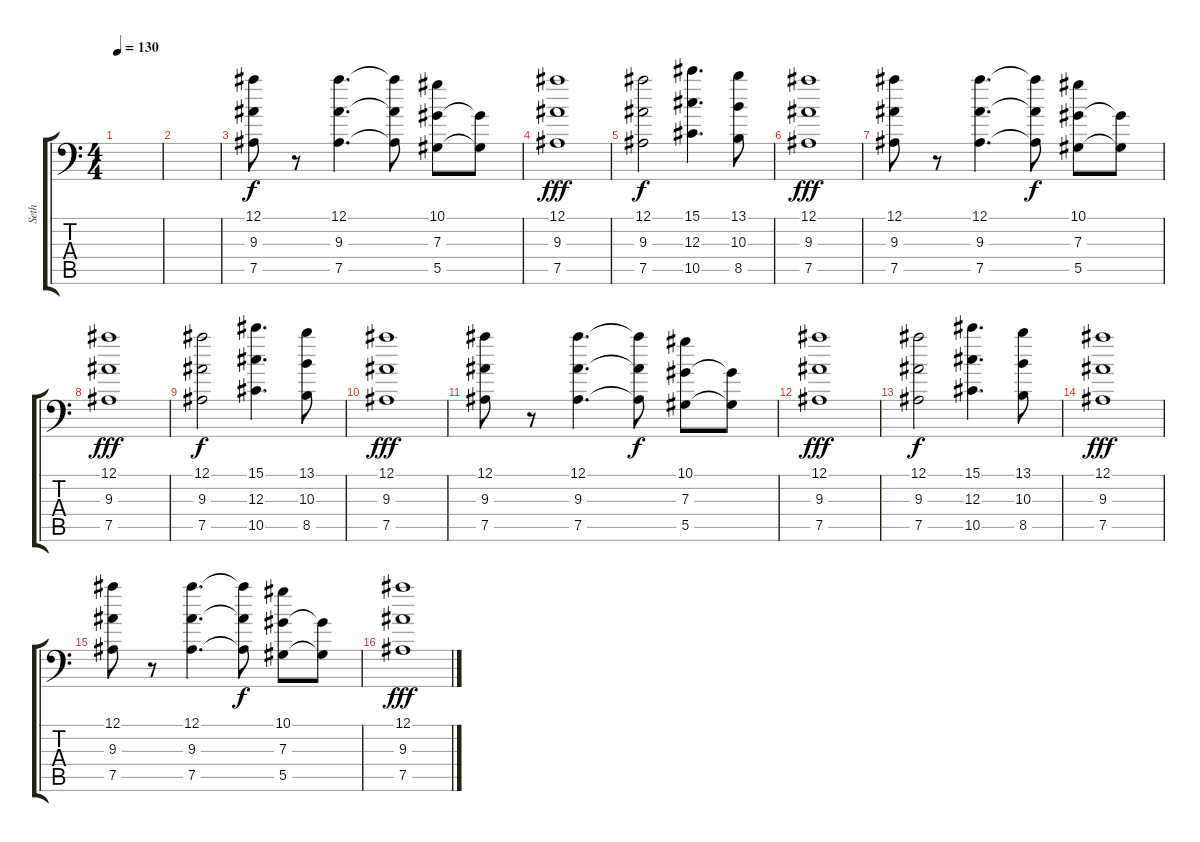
\track ("Seth" "Seth") {instrument acousticguitarsteel}
\staff {score tabs}
\tuning (Bb3 F3 Db3 Ab2 Eb2 Bb1) {hide}
\ts (4 4)
\tempo 130
\clef f4
\ks c
|
|
(12.1 9.3 7.5).8 r.8 (12.1 9.3 7.5).4{d} (12.1{t} 9.3{t} 7.5{t}).8{dy f} (10.1 7.3 5.5).8 (7.3{t} 5.5{t}).8 |
(12.1 9.3 7.5).1{dy fff} |
(12.1 9.3 7.5).2{dy f} (15.1 12.3 10.5).4{d} (13.1 10.3 8.5).8 |
(12.1 9.3 7.5).1{dy fff} |
(12.1 9.3 7.5).8 r.8 (12.1 9.3 7.5).4{d} (12.1{t} 9.3{t} 7.5{t}).8{dy f} (10.1 7.3 5.5).8 (7.3{t} 5.5{t}).8 |
(12.1 9.3 7.5).1{dy fff} |
(12.1 9.3 7.5).2{dy f} (15.1 12.3 10.5).4{d} (13.1 10.3 8.5).8 |
(12.1 9.3 7.5).1{dy fff} |
(12.1 9.3 7.5).8 r.8 (12.1 9.3 7.5).4{d} (12.1{t} 9.3{t} 7.5{t}).8{dy f} (10.1 7.3 5.5).8 (7.3{t} 5.5{t}).8 |
(12.1 9.3 7.5).1{dy fff} |
(12.1 9.3 7.5).2{dy f} (15.1 12.3 10.5).4{d} (13.1 10.3 8.5).8 |
(12.1 9.3 7.5).1{dy fff} |
(12.1 9.3 7.5).8 r.8 (12.1 9.3 7.5).4{d} (12.1{t} 9.3{t} 7.5{t}).8{dy f} (10.1 7.3 5.5).8 (7.3{t} 5.5{t}).8 |
(12.1 9.3 7.5).1{dy fff}
